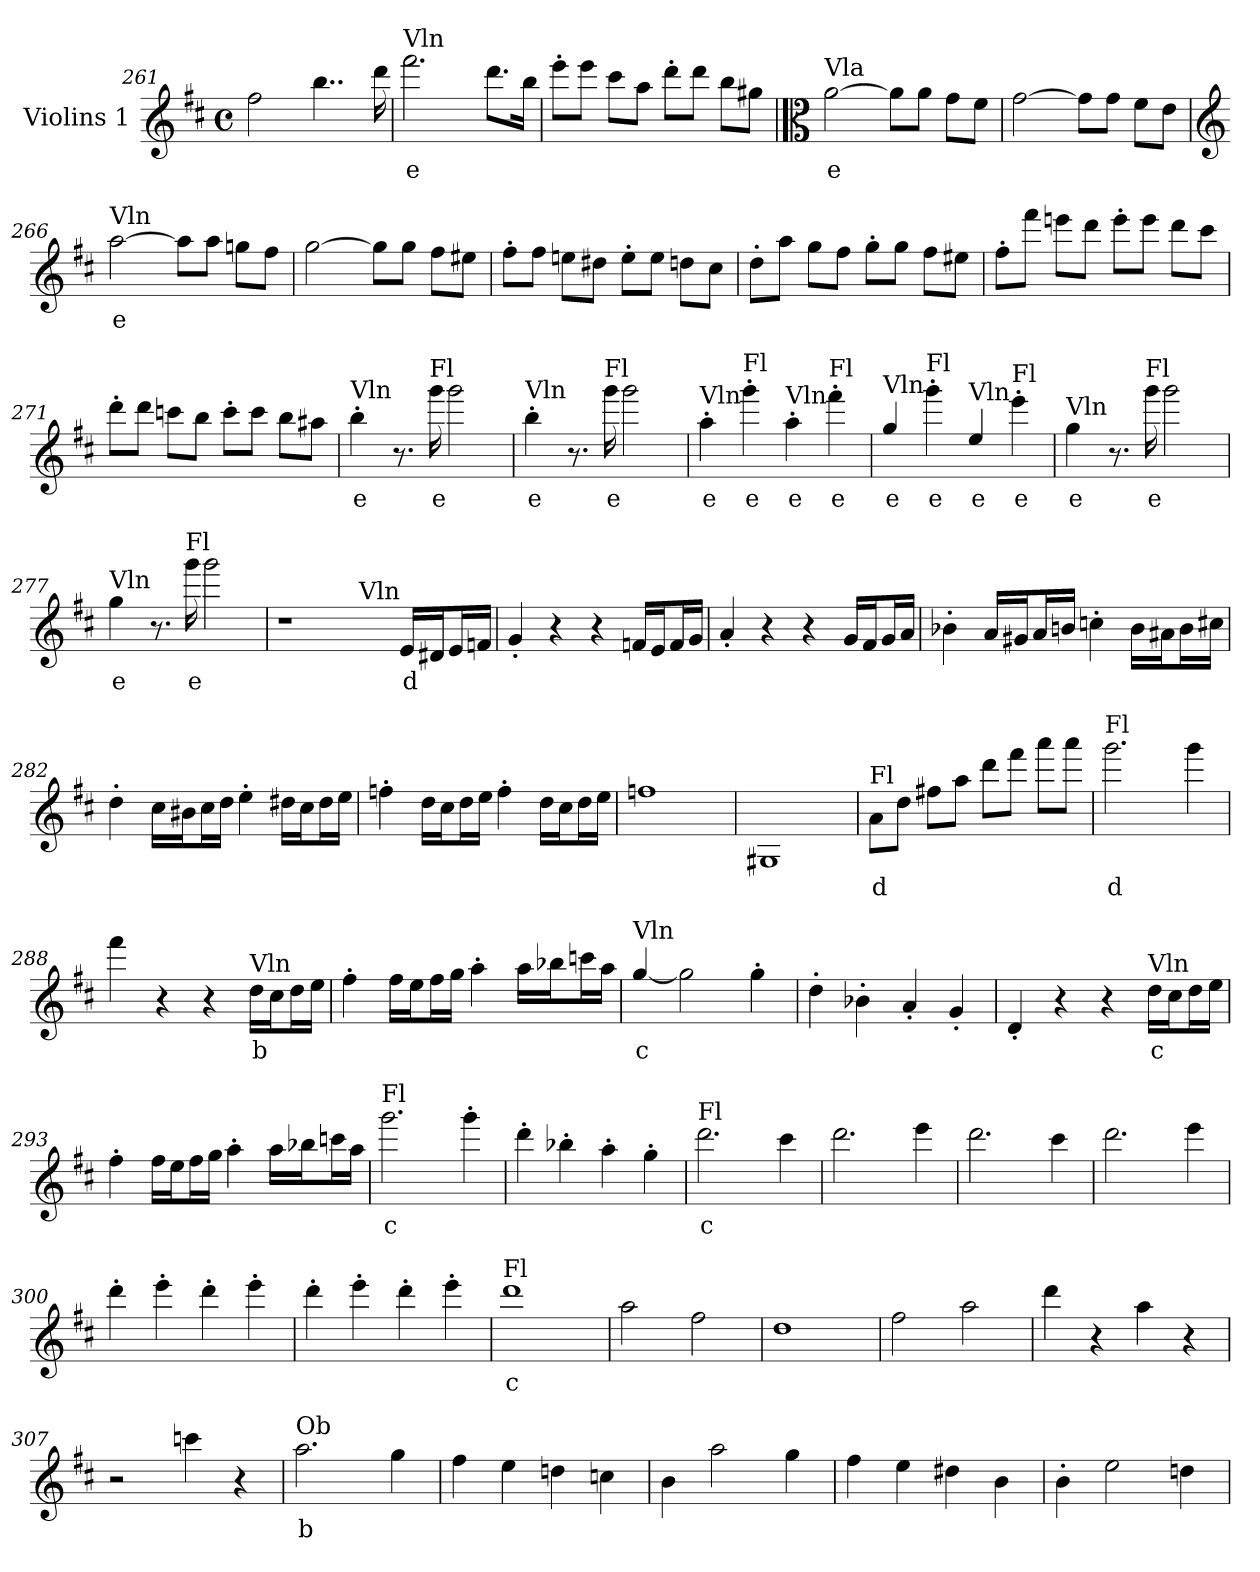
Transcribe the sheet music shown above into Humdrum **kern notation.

**kern	**text
*part1	*part1
*staff1	*staff1
*I"Violins 1	*
*I'Vln 1	*
*clefG2	*
*k[f#c#]	*
*M4/4	*
*met(c)	*
=261	=261
2ff#	.
4..bb	.
16ddd	.
!!LO:PB:g=z
=262	=262
!LO:TX:a:t=Vln	!
!	!LO:LY:b:color=#FF0000
2.fff#	e
8.ddd\L	.
16bb\Jk	.
=263	=263
8eee'\L	.
8eee\J	.
8ccc#\L	.
8aa\J	.
8ddd'\L	.
8ddd\J	.
8bb\L	.
8gg#X\J	.
=264	=264
*clefC3	*
!LO:TX:a:t=Vla	!
!	!LO:LY:b:color=#FF0000
[2a	e
8a\L]	.
8a\J	.
8g\L	.
8f#\J	.
=265	=265
[2g	.
8g\L]	.
8g\J	.
8f#\L	.
8e\J	.
=266	=266
*clefG2	*
!LO:TX:a:t=Vln	!
!	!LO:LY:b:color=#FF0000
[2aa	e
8aa\L]	.
8aa\J	.
8ggn\L	.
8ff#\J	.
=267	=267
[2gg	.
8gg\L]	.
8gg\J	.
8ff#\L	.
8ee#X\J	.
!!LO:PB:g=z
=268	=268
8ff#'\L	.
8ff#\J	.
8een\L	.
8dd#X\J	.
8ee'\L	.
8ee\J	.
8ddn\L	.
8cc#\J	.
=269	=269
8dd'\L	.
8aa\J	.
8gg\L	.
8ff#\J	.
8gg'\L	.
8gg\J	.
8ff#\L	.
8ee#X\J	.
=270	=270
8ff#'\L	.
8fff#\J	.
8eeen\L	.
8ddd\J	.
8eee'\L	.
8eee\J	.
8ddd\L	.
8ccc#\J	.
=271	=271
8ddd'\L	.
8ddd\J	.
8cccn\L	.
8bb\J	.
8ccc'\L	.
8ccc\J	.
8bb\L	.
8aa#X\J	.
=272	=272
!LO:TX:a:t=Vln	!
!	!LO:LY:b:color=#FF0000
4bb'\	e
8.r	.
!LO:TX:a:t=Fl	!
!	!LO:LY:b:color=#FF0000
16ggg	e
2ggg	.
=273	=273
!LO:TX:a:t=Vln	!
!	!LO:LY:b:color=#FF0000
4bb'\	e
8.r	.
!LO:TX:a:t=Fl	!
!	!LO:LY:b:color=#FF0000
16ggg	e
2ggg	.
=274	=274
!LO:TX:a:t=Vln	!
!	!LO:LY:b:color=#FF0000
4aa'\	e
!LO:TX:a:t=Fl	!
!	!LO:LY:b:color=#FF0000
4ggg'	e
!LO:TX:a:t=Vln	!
!	!LO:LY:b:color=#FF0000
4aa'\	e
!LO:TX:a:t=Fl	!
!	!LO:LY:b:color=#FF0000
4fff#'	e
!!LO:PB:g=z
=275	=275
!LO:TX:a:t=Vln	!
!	!LO:LY:b:color=#FF0000
4gg/	e
!LO:TX:a:t=Fl	!
!	!LO:LY:b:color=#FF0000
4ggg'	e
!LO:TX:a:t=Vln	!
!	!LO:LY:b:color=#FF0000
4ee/	e
!LO:TX:a:t=Fl	!
!	!LO:LY:b:color=#FF0000
4eee'	e
=276	=276
!LO:TX:a:t=Vln	!
!	!LO:LY:b:color=#FF0000
4gg\	e
8.r	.
!LO:TX:a:t=Fl	!
!	!LO:LY:b:color=#FF0000
16ggg	e
2ggg	.
=277	=277
!LO:TX:a:t=Vln	!
!	!LO:LY:b:color=#FF0000
4gg\	e
8.r	.
!LO:TX:a:t=Fl	!
!	!LO:LY:b:color=#FF0000
16ggg	e
2ggg	.
=278	=278
*^	*
1r	2.ryy	.
!	!LO:TX:a:t=Vln	!
.	2ryy	.
!	!	!LO:LY:b:color=#FF0000
16e/LL	.	d
16d#X/J	.	.
16e/L	.	.
16fn/JJ	.	.
*v	*v	*
=279	=279
4g'	.
4r	.
4r	.
16fn/LL	.
16e/J	.
16f/L	.
16g/JJ	.
=280	=280
4a'	.
4r	.
4r	.
16g/LL	.
16f#/J	.
16g/L	.
16a/JJ	.
=281	=281
4b-X'	.
16a/LL	.
16g#X/J	.
16a/L	.
16bn/JJ	.
4ccn'	.
16b\LL	.
16a#X\J	.
16b\L	.
16cc#X\JJ	.
!!LO:PB:g=z
=282	=282
4dd'	.
16cc#\LL	.
16b#X\J	.
16cc#\L	.
16dd\JJ	.
4ee'	.
16dd#X\LL	.
16cc#\J	.
16dd#\L	.
16ee\JJ	.
=283	=283
4ffn'	.
16dd\LL	.
16cc#\J	.
16dd\L	.
16ee\JJ	.
4ff'	.
16dd\LL	.
16cc#\J	.
16dd\L	.
16ee\JJ	.
=284	=284
1ffn	.
=285	=285
1G#X	.
=286	=286
!LO:TX:a:t=Fl	!
!	!LO:LY:b:color=#FF0000
8a\L	d
8dd\J	.
8ff#X\L	.
8aa\J	.
8ddd\L	.
8fff#\J	.
8aaa\L	.
8aaa\J	.
=287	=287
!LO:TX:a:t=Fl	!
!	!LO:LY:b:color=#FF0000
2.ggg	d
4ggg	.
=288	=288
4fff#	.
4r	.
4r	.
!LO:TX:a:t=Vln	!
!	!LO:LY:b:color=#FF0000
16dd\LL	b
16cc#\J	.
16dd\L	.
16ee\JJ	.
!!LO:PB:g=z
=289	=289
4ff#'	.
16ff#\LL	.
16ee\J	.
16ff#\L	.
16gg\JJ	.
4aa'	.
16aa\LL	.
16bb-X\J	.
16cccn\L	.
16aa\JJ	.
=290	=290
!LO:TX:a:t=Vln	!
!	!LO:LY:b:color=#FF0000
[4gg/	c
2gg]	.
4gg'	.
=291	=291
4dd'	.
4b-X'	.
4a'	.
4g'	.
=292	=292
4d'	.
4r	.
4r	.
!LO:TX:a:t=Vln	!
!	!LO:LY:b:color=#FF0000
16dd\LL	c
16cc#\J	.
16dd\L	.
16ee\JJ	.
=293	=293
4ff#'	.
16ff#\LL	.
16ee\J	.
16ff#\L	.
16gg\JJ	.
4aa'	.
16aa\LL	.
16bb-X\J	.
16cccn\L	.
16aa\JJ	.
=294	=294
!LO:TX:a:t=Fl	!
!	!LO:LY:b:color=#FF0000
2.ggg	c
4ggg'	.
=295	=295
4ddd'	.
4bb-X'	.
4aa'	.
4gg'	.
!!LO:PB:g=z
=296	=296
!LO:TX:a:t=Fl	!
!	!LO:LY:b:color=#FF0000
2.ddd	c
4ccc#	.
=297	=297
2.ddd	.
4eee	.
=298	=298
2.ddd	.
4ccc#	.
=299	=299
2.ddd	.
4eee	.
=300	=300
4ddd'	.
4eee'	.
4ddd'	.
4eee'	.
=301	=301
4ddd'	.
4eee'	.
4ddd'	.
4eee'	.
=302	=302
!LO:TX:a:t=Fl	!
!	!LO:LY:b:color=#FF0000
1ddd	c
=303	=303
2aa	.
2ff#	.
!!LO:PB:g=z
=304	=304
1dd	.
=305	=305
2ff#	.
2aa	.
=306	=306
4ddd	.
4r	.
4aa	.
4r	.
=307	=307
2r	.
4cccn	.
4r	.
=308	=308
!LO:TX:a:t=Ob	!
!	!LO:LY:b:color=#FF0000
2.aa	b
4gg	.
=309	=309
4ff#	.
4ee	.
4ddn	.
4ccn	.
=310	=310
4b	.
2aa	.
4gg	.
=311	=311
4ff#	.
4ee	.
4dd#X	.
4b	.
=312	=312
4b'	.
2ee	.
4ddn	.
=	=
*-	*-
